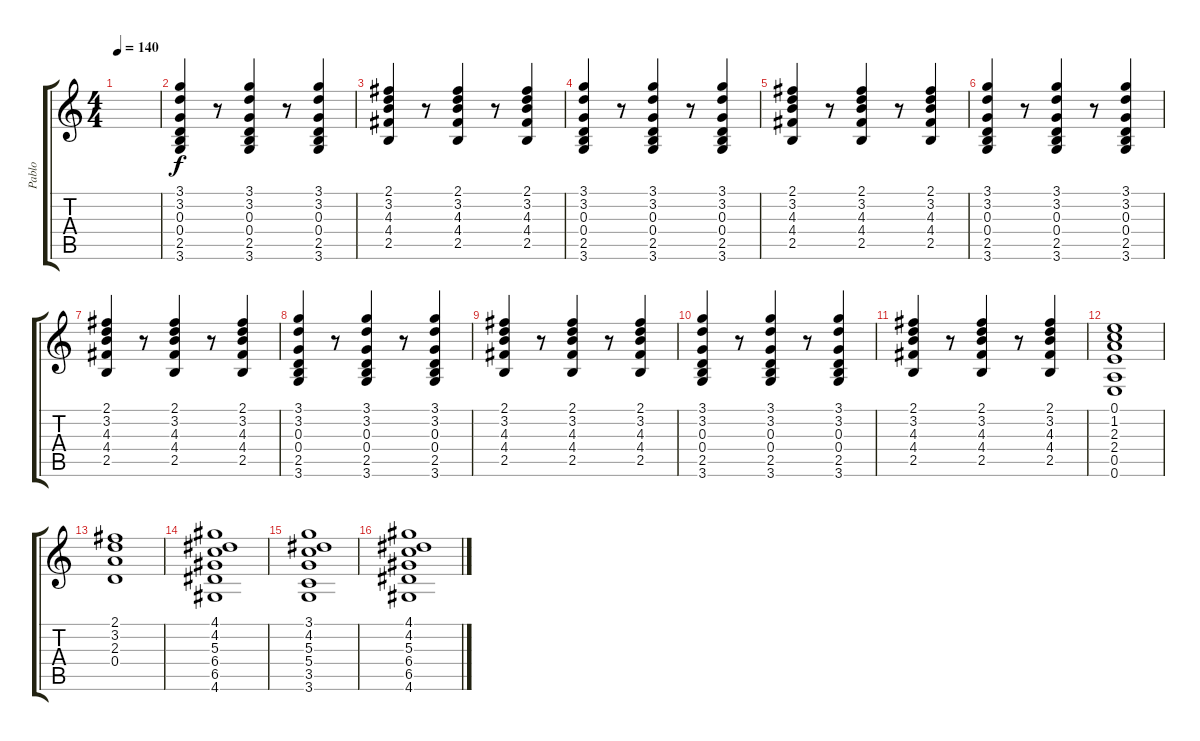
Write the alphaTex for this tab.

\track ("Pablo" "Pablo") {instrument electricguitarjazz}
\staff {score tabs}
\tuning (E4 B3 G3 D3 A2 E2) {hide}
\ts (4 4)
\tempo 140
\clef g2
\ks c
|
(3.1 3.2 0.3 0.4 2.5 3.6).4 r.8 (3.1 3.2 0.3 0.4 2.5 3.6).4 r.8 (3.1 3.2 0.3 0.4 2.5 3.6).4 |
(2.1 3.2 4.3 4.4 2.5).4 r.8 (2.1 3.2 4.3 4.4 2.5).4 r.8 (2.1 3.2 4.3 4.4 2.5).4 |
(3.1 3.2 0.3 0.4 2.5 3.6).4 r.8 (3.1 3.2 0.3 0.4 2.5 3.6).4 r.8 (3.1 3.2 0.3 0.4 2.5 3.6).4 |
(2.1 3.2 4.3 4.4 2.5).4 r.8 (2.1 3.2 4.3 4.4 2.5).4 r.8 (2.1 3.2 4.3 4.4 2.5).4 |
(3.1 3.2 0.3 0.4 2.5 3.6).4 r.8 (3.1 3.2 0.3 0.4 2.5 3.6).4 r.8 (3.1 3.2 0.3 0.4 2.5 3.6).4 |
(2.1 3.2 4.3 4.4 2.5).4 r.8 (2.1 3.2 4.3 4.4 2.5).4 r.8 (2.1 3.2 4.3 4.4 2.5).4 |
(3.1 3.2 0.3 0.4 2.5 3.6).4 r.8 (3.1 3.2 0.3 0.4 2.5 3.6).4 r.8 (3.1 3.2 0.3 0.4 2.5 3.6).4 |
(2.1 3.2 4.3 4.4 2.5).4 r.8 (2.1 3.2 4.3 4.4 2.5).4 r.8 (2.1 3.2 4.3 4.4 2.5).4 |
(3.1 3.2 0.3 0.4 2.5 3.6).4 r.8 (3.1 3.2 0.3 0.4 2.5 3.6).4 r.8 (3.1 3.2 0.3 0.4 2.5 3.6).4 |
(2.1 3.2 4.3 4.4 2.5).4 r.8 (2.1 3.2 4.3 4.4 2.5).4 r.8 (2.1 3.2 4.3 4.4 2.5).4 |
(0.1 1.2 2.3 2.4 0.5 0.6).1 |
(2.1 3.2 2.3 0.4).1 |
(4.1 4.2 5.3 6.4 6.5 4.6).1 |
(3.1 4.2 5.3 5.4 3.5 3.6).1 |
(4.1 4.2 5.3 6.4 6.5 4.6).1
